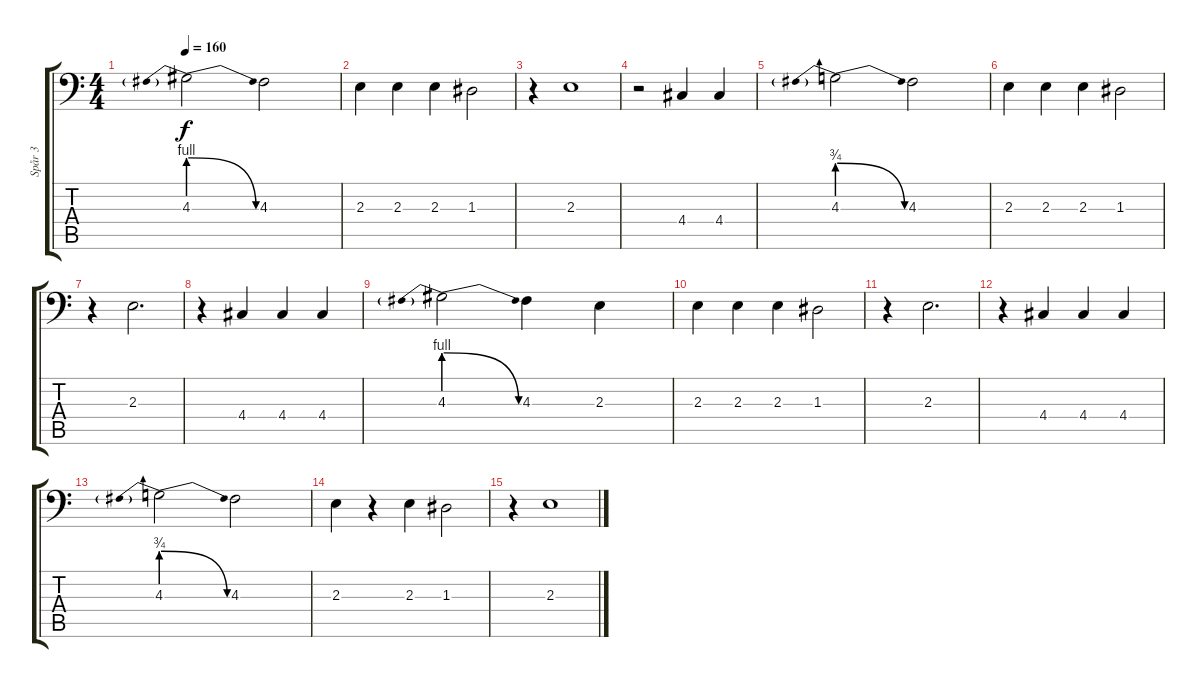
\track ("Spår 3" "Spår 3") {instrument harmonica}
\staff {score tabs}
\tuning (B3 Gb3 D3 A2 E2 A1) {hide}
\ts (4 4)
\tempo 160
\clef f4
\ks c
4.3{be (prebendrelease 0 4 60 0)}.2{dy f} 4.3.2 |
2.3.4 2.3.4 2.3.4 1.3.2 |
r.4 2.3.1 |
r.2 4.4.4 4.4.4 |
4.3{be (prebendrelease 0 3 60 0)}.2 4.3.2 |
2.3.4 2.3.4 2.3.4 1.3.2 |
r.4 2.3.2{d} |
r.4 4.4.4 4.4.4 4.4.4 |
4.3{be (prebendrelease 0 4 60 0)}.2 4.3.4 2.3.4 |
2.3.4 2.3.4 2.3.4 1.3.2 |
r.4 2.3.2{d} |
r.4 4.4.4 4.4.4 4.4.4 |
4.3{be (prebendrelease 0 3 60 0)}.2 4.3.2 |
2.3.4 r.4 2.3.4 1.3.2 |
r.4 2.3.1
